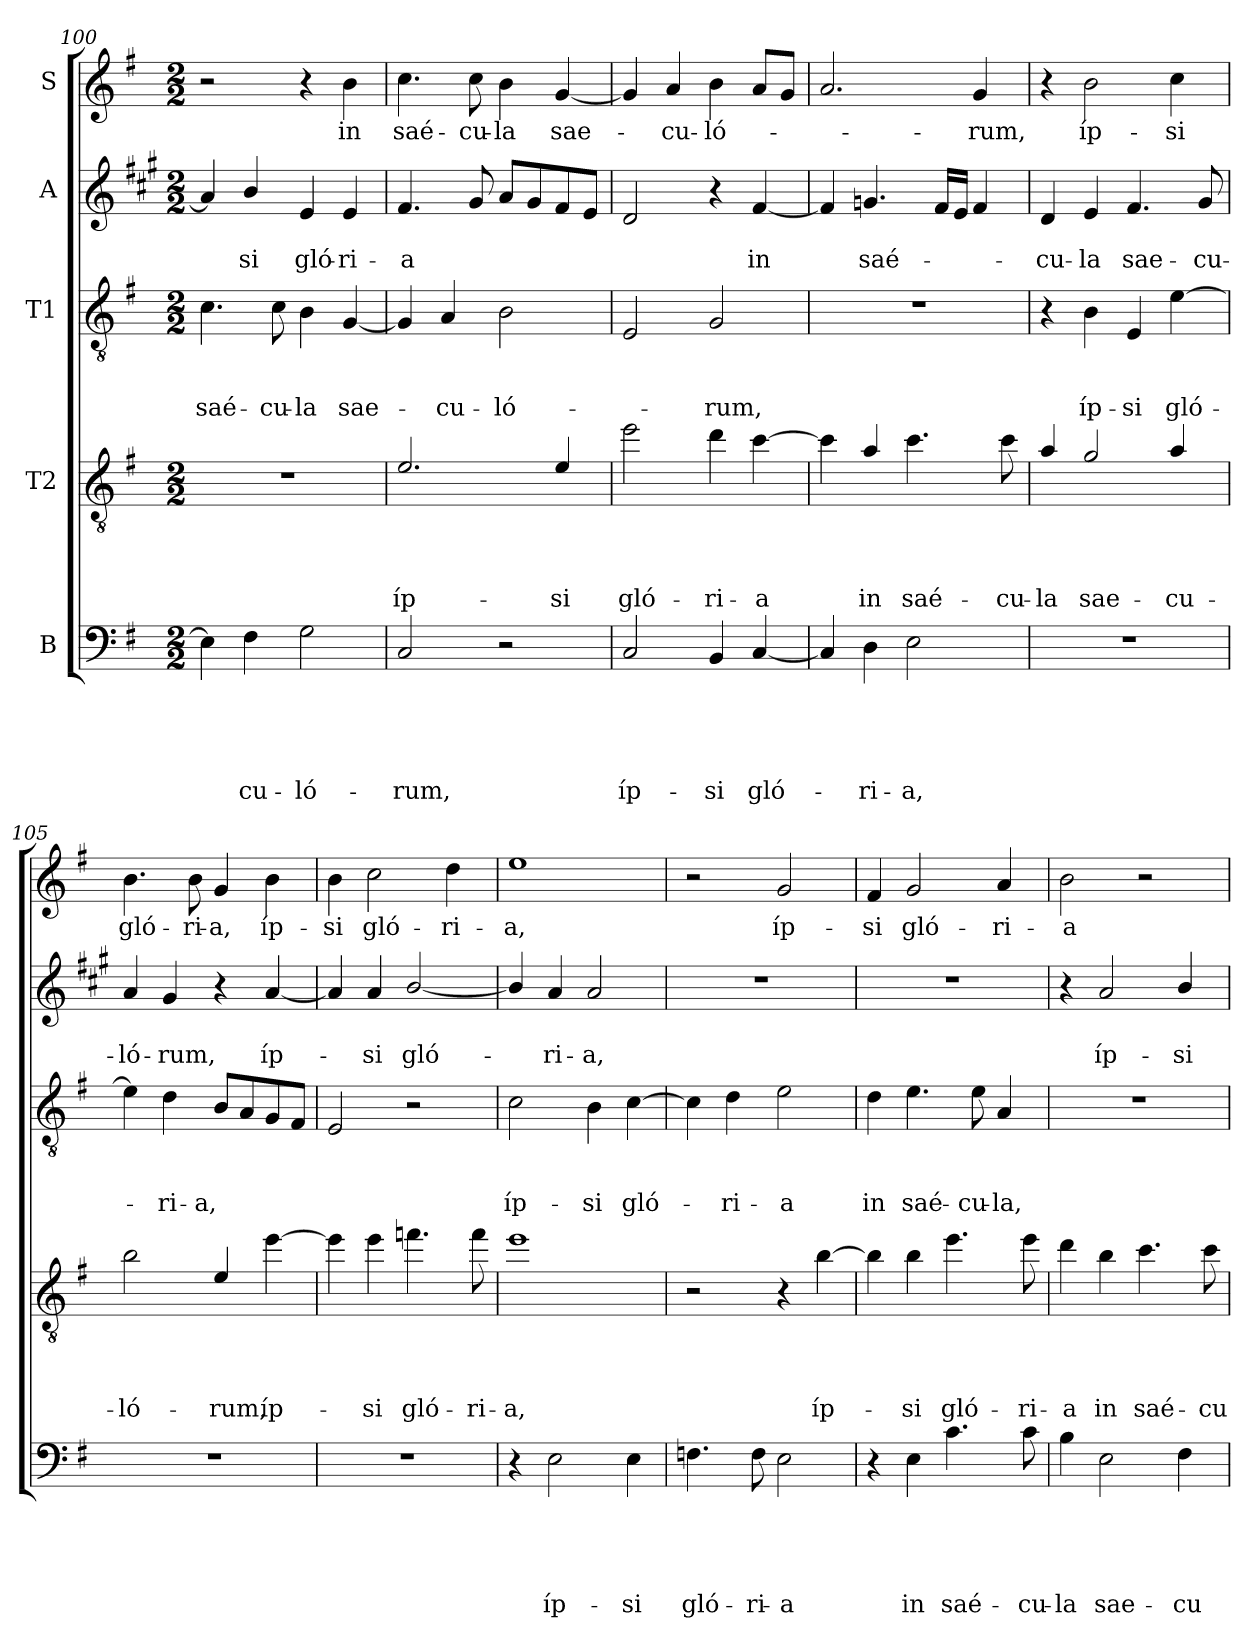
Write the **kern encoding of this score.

**kern	**text	**text	**text	**text	**text	**kern	**text	**text	**text	**text	**kern	**text	**text	**text	**kern	**text	**text	**kern	**text
*part5	*part5	*part5	*part5	*part5	*part5	*part4	*part4	*part4	*part4	*part4	*part3	*part3	*part3	*part3	*part2	*part2	*part2	*part1	*part1
*staff5	*staff5	*staff5	*staff5	*staff5	*staff5	*staff4	*staff4	*staff4	*staff4	*staff4	*staff3	*staff3	*staff3	*staff3	*staff2	*staff2	*staff2	*staff1	*staff1
*I"B	*	*	*	*	*	*I"T2	*	*	*	*	*I"T1	*	*	*	*I"A	*	*	*I"S	*
*clefF4	*	*	*	*	*	*clefGv2	*	*	*	*	*clefGv2	*	*	*	*clefG2	*	*	*clefG2	*
*	*	*	*	*	*	*ITrd8c14	*	*	*	*	*	*	*	*	*ITrd1c2	*	*	*	*
*k[f#]	*	*	*	*	*	*k[f#]	*	*	*	*	*k[f#]	*	*	*	*k[f#]	*	*	*k[f#]	*
*G:	*	*	*	*	*	*G:	*	*	*	*	*G:	*	*	*	*G:	*	*	*G:	*
*M2/2	*	*	*	*	*	*M2/2	*	*	*	*	*M2/2	*	*	*	*M2/2	*	*	*M2/2	*
=100	=100	=100	=100	=100	=100	=100	=100	=100	=100	=100	=100	=100	=100	=100	=100	=100	=100	=100	=100
!	!	!	!	!	!	!	!	!	!	!	!	!	!	!LO:LY:b	!	!	!	!	!
4E\]	.	.	.	.	.	1r	.	.	.	.	4.c\	.	.	saé-	4g/]	.	.	2r	.
!	!	!	!	!	!LO:LY:b	!	!	!	!	!	!	!	!	!	!	!	!LO:LY:b	!	!
4F#\	.	.	.	.	-cu-	.	.	.	.	.	.	.	.	.	4a/	.	-si	.	.
!	!	!	!	!	!	!	!	!	!	!	!	!	!	!LO:LY:b	!	!	!	!	!
.	.	.	.	.	.	.	.	.	.	.	8c\	.	.	-cu-	.	.	.	.	.
!	!	!	!	!	!LO:LY:b	!	!	!	!	!	!	!	!	!LO:LY:b	!	!	!LO:LY:b	!	!
2G\	.	.	.	.	-ló-	.	.	.	.	.	4B\	.	.	-la	4d/	.	gló-	4r	.
!	!	!	!	!	!	!	!	!	!	!	!	!	!	!LO:LY:b	!	!	!LO:LY:b	!	!LO:LY:b
.	.	.	.	.	.	.	.	.	.	.	[4G/	.	.	sae-	4d/	.	-ri-	4b\	in
=101	=101	=101	=101	=101	=101	=101	=101	=101	=101	=101	=101	=101	=101	=101	=101	=101	=101	=101	=101
!	!	!	!	!	!LO:LY:b	!	!	!	!	!LO:LY:b	!	!	!	!	!	!	!LO:LY:b	!	!LO:LY:b
2C/	.	.	.	.	-rum,	2.E/	.	.	.	íp-	4G/]	.	.	.	4.e/	.	-a	4.cc\	saé-
!	!	!	!	!	!	!	!	!	!	!	!	!	!	!LO:LY:b	!	!	!	!	!
.	.	.	.	.	.	.	.	.	.	.	4A/	.	.	-cu-	.	.	.	.	.
!	!	!	!	!	!	!	!	!	!	!	!	!	!	!	!	!	!	!	!LO:LY:b
.	.	.	.	.	.	.	.	.	.	.	.	.	.	.	8f#/	.	.	8cc\	-cu-
!	!	!	!	!	!	!	!	!	!	!	!	!	!	!LO:LY:b	!	!	!	!	!LO:LY:b
2r	.	.	.	.	.	.	.	.	.	.	2B\	.	.	-ló-	8g/L	.	.	4b\	-la
.	.	.	.	.	.	.	.	.	.	.	.	.	.	.	8f#/	.	.	.	.
!	!	!	!	!	!	!	!	!	!	!LO:LY:b	!	!	!	!	!	!	!	!	!LO:LY:b
.	.	.	.	.	.	4E/	.	.	.	-si	.	.	.	.	8e/	.	.	[4g/	sae-
.	.	.	.	.	.	.	.	.	.	.	.	.	.	.	8d/J	.	.	.	.
!!LO:PB:g=z
=102	=102	=102	=102	=102	=102	=102	=102	=102	=102	=102	=102	=102	=102	=102	=102	=102	=102	=102	=102
!	!	!	!	!	!LO:LY:b	!	!	!	!	!LO:LY:b	!	!	!	!	!	!	!	!	!
2C/	.	.	.	.	íp-	2e\	.	.	.	gló-	2E/	.	.	.	2c/	.	.	4g/]	.
!	!	!	!	!	!	!	!	!	!	!	!	!	!	!	!	!	!	!	!LO:LY:b
.	.	.	.	.	.	.	.	.	.	.	.	.	.	.	.	.	.	4a/	-cu-
!	!	!	!	!	!LO:LY:b	!	!	!	!	!LO:LY:b	!	!	!	!LO:LY:b	!	!	!	!	!LO:LY:b
4BB/	.	.	.	.	-si	4d\	.	.	.	-ri-	2G/	.	.	-rum,	4r	.	.	4b\	-ló-
!	!	!	!	!	!LO:LY:b	!	!	!	!	!LO:LY:b	!	!	!	!	!	!	!LO:LY:b	!	!
[4C/	.	.	.	.	gló-	[4c\	.	.	.	-a	.	.	.	.	[4e/	.	in	8a/L	.
.	.	.	.	.	.	.	.	.	.	.	.	.	.	.	.	.	.	8g/J	.
=103	=103	=103	=103	=103	=103	=103	=103	=103	=103	=103	=103	=103	=103	=103	=103	=103	=103	=103	=103
4C/]	.	.	.	.	.	4c\]	.	.	.	.	1r	.	.	.	4e/]	.	.	2.a/	.
!	!	!	!	!	!LO:LY:b	!	!	!	!	!LO:LY:b	!	!	!	!	!	!	!LO:LY:b	!	!
4D\	.	.	.	.	-ri-	4A/	.	.	.	in	.	.	.	.	4.fn/	.	saé-	.	.
!	!	!	!	!	!LO:LY:b	!	!	!	!	!LO:LY:b	!	!	!	!	!	!	!	!	!
2E\	.	.	.	.	-a,	4.c\	.	.	.	saé-	.	.	.	.	.	.	.	.	.
.	.	.	.	.	.	.	.	.	.	.	.	.	.	.	16e/LL	.	.	.	.
.	.	.	.	.	.	.	.	.	.	.	.	.	.	.	16d/JJ	.	.	.	.
!	!	!	!	!	!	!	!	!	!	!	!	!	!	!	!	!	!	!	!LO:LY:b
.	.	.	.	.	.	.	.	.	.	.	.	.	.	.	4e/	.	.	4g/	-rum,
!	!	!	!	!	!	!	!	!	!	!LO:LY:b	!	!	!	!	!	!	!	!	!
.	.	.	.	.	.	8c\	.	.	.	-cu-	.	.	.	.	.	.	.	.	.
=104	=104	=104	=104	=104	=104	=104	=104	=104	=104	=104	=104	=104	=104	=104	=104	=104	=104	=104	=104
!	!	!	!	!	!	!	!	!	!	!LO:LY:b	!	!	!	!	!	!	!LO:LY:b	!	!
1r	.	.	.	.	.	4A/	.	.	.	-la	4r	.	.	.	4c/	.	-cu-	4r	.
!	!	!	!	!	!	!	!	!	!	!LO:LY:b	!	!	!	!LO:LY:b	!	!	!LO:LY:b	!	!LO:LY:b
.	.	.	.	.	.	2G/	.	.	.	sae-	4B\	.	.	íp-	4d/	.	-la	2b\	íp-
!	!	!	!	!	!	!	!	!	!	!	!	!	!	!LO:LY:b	!	!	!LO:LY:b	!	!
.	.	.	.	.	.	.	.	.	.	.	4E/	.	.	-si	4.e/	.	sae-	.	.
!	!	!	!	!	!	!	!	!	!	!LO:LY:b	!	!	!	!LO:LY:b	!	!	!	!	!LO:LY:b
.	.	.	.	.	.	4A/	.	.	.	-cu-	[4e\	.	.	gló-	.	.	.	4cc\	-si
!	!	!	!	!	!	!	!	!	!	!	!	!	!	!	!	!	!LO:LY:b	!	!
.	.	.	.	.	.	.	.	.	.	.	.	.	.	.	8f#/	.	-cu-	.	.
=105	=105	=105	=105	=105	=105	=105	=105	=105	=105	=105	=105	=105	=105	=105	=105	=105	=105	=105	=105
!	!	!	!	!	!	!	!	!	!	!LO:LY:b	!	!	!	!	!	!	!LO:LY:b	!	!LO:LY:b
1r	.	.	.	.	.	2B\	.	.	.	-ló-	4e\]	.	.	.	4g/	.	-ló-	4.b\	gló-
!	!	!	!	!	!	!	!	!	!	!	!	!	!	!LO:LY:b	!	!	!LO:LY:b	!	!
.	.	.	.	.	.	.	.	.	.	.	4d\	.	.	-ri-	4f#/	.	-rum,	.	.
!	!	!	!	!	!	!	!	!	!	!	!	!	!	!	!	!	!	!	!LO:LY:b
.	.	.	.	.	.	.	.	.	.	.	.	.	.	.	.	.	.	8b\	-ri-
!	!	!	!	!	!	!	!	!	!	!LO:LY:b	!	!	!	!LO:LY:b	!	!	!	!	!LO:LY:b
.	.	.	.	.	.	4E/	.	.	.	-rum,	8B/L	.	.	-a,	4r	.	.	4g/	-a,
.	.	.	.	.	.	.	.	.	.	.	8A/	.	.	.	.	.	.	.	.
!	!	!	!	!	!	!	!	!	!	!LO:LY:b	!	!	!	!	!	!	!LO:LY:b	!	!LO:LY:b
.	.	.	.	.	.	[4e\	.	.	.	íp-	8G/	.	.	.	[4g/	.	íp-	4b\	íp-
.	.	.	.	.	.	.	.	.	.	.	8F#/J	.	.	.	.	.	.	.	.
=106	=106	=106	=106	=106	=106	=106	=106	=106	=106	=106	=106	=106	=106	=106	=106	=106	=106	=106	=106
!	!	!	!	!	!	!	!	!	!	!	!	!	!	!	!	!	!	!	!LO:LY:b
1r	.	.	.	.	.	4e\]	.	.	.	.	2E/	.	.	.	4g/]	.	.	4b\	-si
!	!	!	!	!	!	!	!	!	!	!LO:LY:b	!	!	!	!	!	!	!LO:LY:b	!	!LO:LY:b
.	.	.	.	.	.	4e\	.	.	.	-si	.	.	.	.	4g/	.	-si	2cc\	gló-
!	!	!	!	!	!	!	!	!	!	!LO:LY:b	!	!	!	!	!	!	!LO:LY:b	!	!
.	.	.	.	.	.	4.fn\	.	.	.	gló-	2r	.	.	.	[2a/	.	gló-	.	.
!	!	!	!	!	!	!	!	!	!	!	!	!	!	!	!	!	!	!	!LO:LY:b
.	.	.	.	.	.	.	.	.	.	.	.	.	.	.	.	.	.	4dd\	-ri-
!	!	!	!	!	!	!	!	!	!	!LO:LY:b	!	!	!	!	!	!	!	!	!
.	.	.	.	.	.	8f\	.	.	.	-ri-	.	.	.	.	.	.	.	.	.
!!LO:LB:g=z
=107	=107	=107	=107	=107	=107	=107	=107	=107	=107	=107	=107	=107	=107	=107	=107	=107	=107	=107	=107
!	!	!	!	!	!	!	!	!	!	!LO:LY:b	!	!	!	!LO:LY:b	!	!	!	!	!LO:LY:b
4r	.	.	.	.	.	1e	.	.	.	-a,	2c\	.	.	íp-	4a/]	.	.	1ee	-a,
!	!	!	!	!	!LO:LY:b	!	!	!	!	!	!	!	!	!	!	!	!LO:LY:b	!	!
2E\	.	.	.	.	íp-	.	.	.	.	.	.	.	.	.	4g/	.	-ri-	.	.
!	!	!	!	!	!	!	!	!	!	!	!	!	!	!LO:LY:b	!	!	!LO:LY:b	!	!
.	.	.	.	.	.	.	.	.	.	.	4B\	.	.	-si	2g/	.	-a,	.	.
!	!	!	!	!	!LO:LY:b	!	!	!	!	!	!	!	!	!LO:LY:b	!	!	!	!	!
4E\	.	.	.	.	-si	.	.	.	.	.	[4c\	.	.	gló-	.	.	.	.	.
=108	=108	=108	=108	=108	=108	=108	=108	=108	=108	=108	=108	=108	=108	=108	=108	=108	=108	=108	=108
!	!	!	!	!	!LO:LY:b	!	!	!	!	!	!	!	!	!	!	!	!	!	!
4.Fn\	.	.	.	.	gló-	2r	.	.	.	.	4c\]	.	.	.	1r	.	.	2r	.
!	!	!	!	!	!	!	!	!	!	!	!	!	!	!LO:LY:b	!	!	!	!	!
.	.	.	.	.	.	.	.	.	.	.	4d\	.	.	-ri-	.	.	.	.	.
!	!	!	!	!	!LO:LY:b	!	!	!	!	!	!	!	!	!	!	!	!	!	!
8F\	.	.	.	.	-ri-	.	.	.	.	.	.	.	.	.	.	.	.	.	.
!	!	!	!	!	!LO:LY:b	!	!	!	!	!	!	!	!	!LO:LY:b	!	!	!	!	!LO:LY:b
2E\	.	.	.	.	-a	4r	.	.	.	.	2e\	.	.	-a	.	.	.	2g/	íp-
!	!	!	!	!	!	!	!	!	!	!LO:LY:b	!	!	!	!	!	!	!	!	!
.	.	.	.	.	.	[4B\	.	.	.	íp-	.	.	.	.	.	.	.	.	.
=109	=109	=109	=109	=109	=109	=109	=109	=109	=109	=109	=109	=109	=109	=109	=109	=109	=109	=109	=109
!	!	!	!	!	!	!	!	!	!	!	!	!	!	!LO:LY:b	!	!	!	!	!LO:LY:b
4r	.	.	.	.	.	4B\]	.	.	.	.	4d\	.	.	in	1r	.	.	4f#/	-si
!	!	!	!	!	!LO:LY:b	!	!	!	!	!LO:LY:b	!	!	!	!LO:LY:b	!	!	!	!	!LO:LY:b
4E\	.	.	.	.	in	4B\	.	.	.	-si	4.e\	.	.	saé-	.	.	.	2g/	gló-
!	!	!	!	!	!LO:LY:b	!	!	!	!	!LO:LY:b	!	!	!	!	!	!	!	!	!
4.c\	.	.	.	.	saé-	4.e\	.	.	.	gló-	.	.	.	.	.	.	.	.	.
!	!	!	!	!	!	!	!	!	!	!	!	!	!	!LO:LY:b	!	!	!	!	!
.	.	.	.	.	.	.	.	.	.	.	8e\	.	.	-cu-	.	.	.	.	.
!	!	!	!	!	!	!	!	!	!	!	!	!	!	!LO:LY:b	!	!	!	!	!LO:LY:b
.	.	.	.	.	.	.	.	.	.	.	4A/	.	.	-la,	.	.	.	4a/	-ri-
!	!	!	!	!	!LO:LY:b	!	!	!	!	!LO:LY:b	!	!	!	!	!	!	!	!	!
8c\	.	.	.	.	-cu-	8e\	.	.	.	-ri-	.	.	.	.	.	.	.	.	.
=110	=110	=110	=110	=110	=110	=110	=110	=110	=110	=110	=110	=110	=110	=110	=110	=110	=110	=110	=110
!	!	!	!	!	!LO:LY:b	!	!	!	!	!LO:LY:b	!	!	!	!	!	!	!	!	!LO:LY:b
4B\	.	.	.	.	-la	4d\	.	.	.	-a	1r	.	.	.	4r	.	.	2b\	-a
!	!	!	!	!	!LO:LY:b	!	!	!	!	!LO:LY:b	!	!	!	!	!	!	!LO:LY:b	!	!
2E\	.	.	.	.	sae-	4B\	.	.	.	in	.	.	.	.	2g/	.	íp-	.	.
!	!	!	!	!	!	!	!	!	!	!LO:LY:b	!	!	!	!	!	!	!	!	!
.	.	.	.	.	.	4.c\	.	.	.	saé-	.	.	.	.	.	.	.	2r	.
!	!	!	!	!	!LO:LY:b	!	!	!	!	!	!	!	!	!	!	!	!LO:LY:b	!	!
4F#\	.	.	.	.	-cu-	.	.	.	.	.	.	.	.	.	4a/	.	-si	.	.
!	!	!	!	!	!	!	!	!	!	!LO:LY:b	!	!	!	!	!	!	!	!	!
.	.	.	.	.	.	8c\	.	.	.	-cu-	.	.	.	.	.	.	.	.	.
=	=	=	=	=	=	=	=	=	=	=	=	=	=	=	=	=	=	=	=
*-	*-	*-	*-	*-	*-	*-	*-	*-	*-	*-	*-	*-	*-	*-	*-	*-	*-	*-	*-
